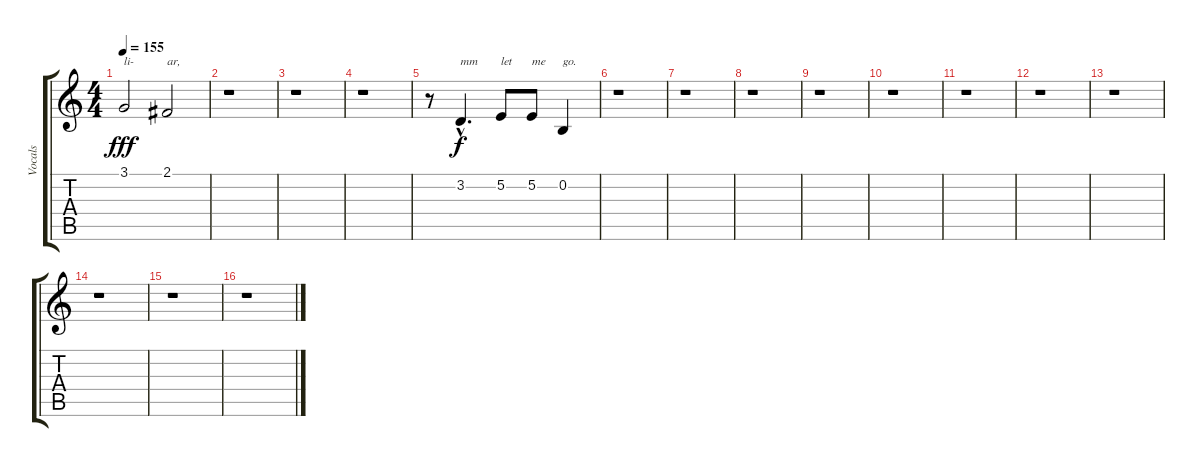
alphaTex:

\track ("Vocals" "Vocals") {instrument lead6voice}
\staff {score tabs}
\tuning (E4 B3 G3 D3 A2 E2) {hide}
\ts (4 4)
\tempo 155
\clef g2
\ks c
3.1.2{txt "li-" dy fff} 2.1.2{txt "ar,"} |
r.1 |
r.1 |
r.1 |
r.8 3.2{hac}.4{d txt "mm" dy f} 5.2.8{txt "let"} 5.2.8{txt "me"} 0.2.4{txt "go."} |
r.1 |
r.1 |
r.1 |
r.1 |
r.1 |
r.1 |
r.1 |
r.1 |
r.1 |
r.1 |
r.1
